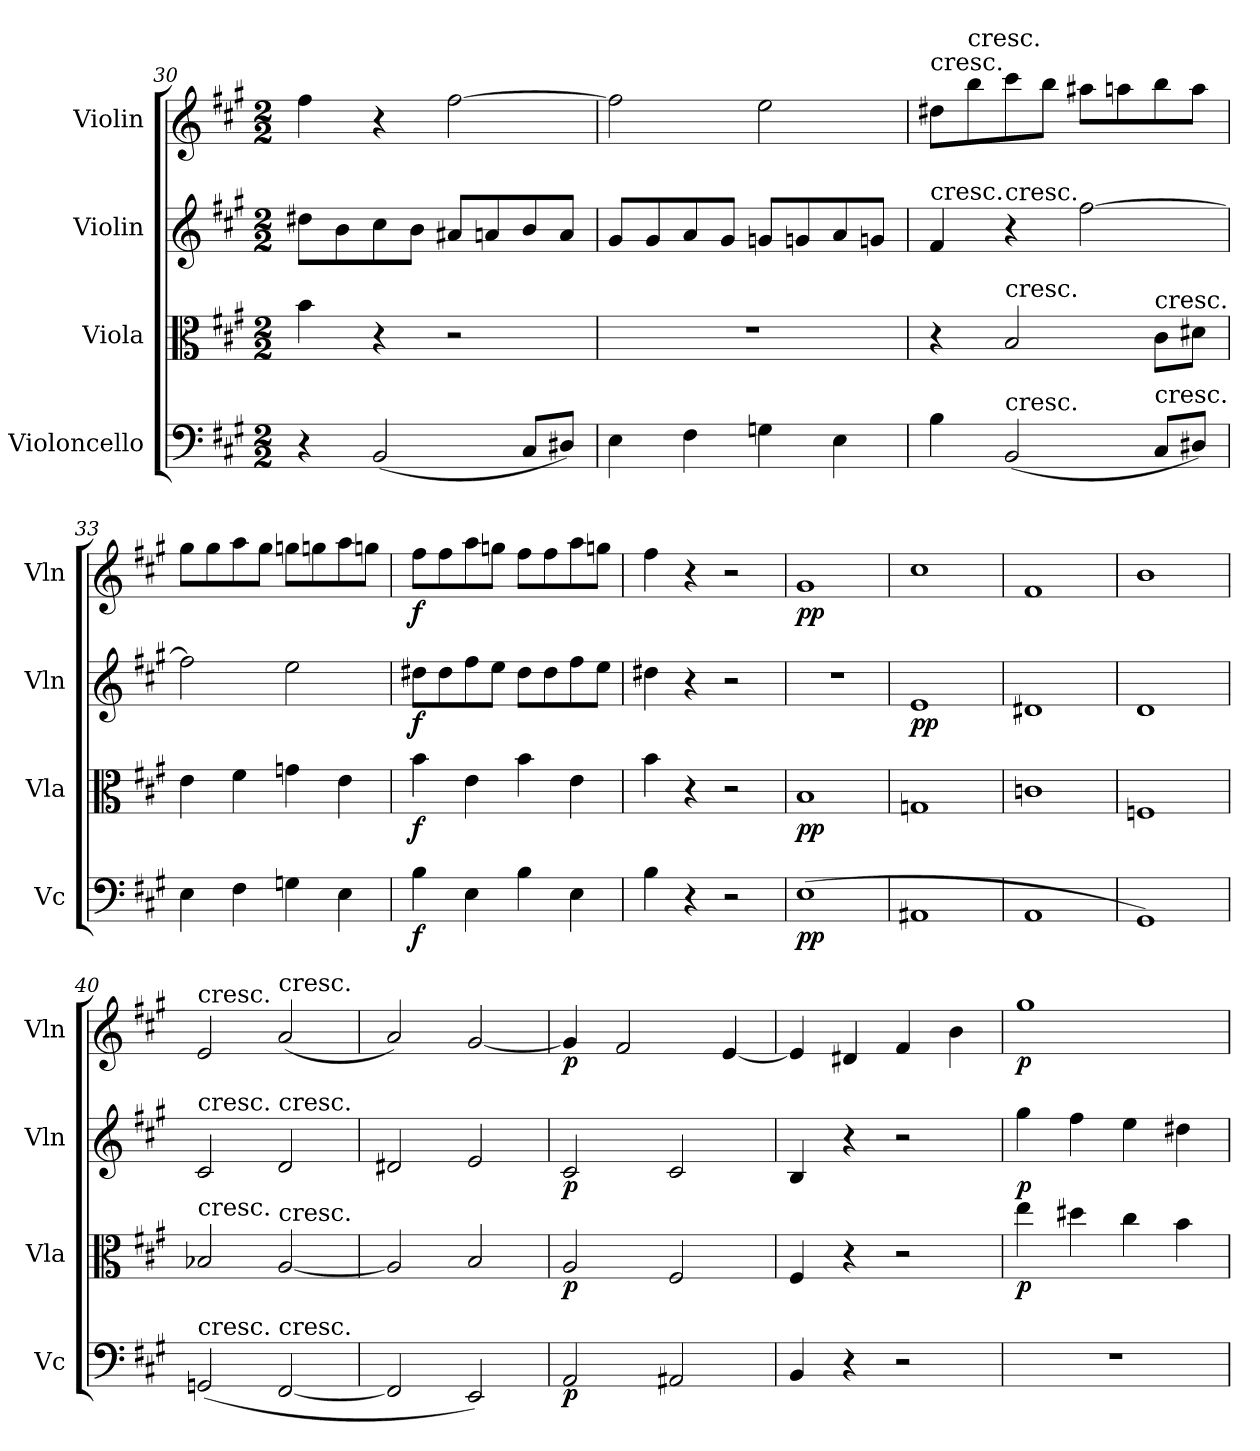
**kern	**dynam	**kern	**dynam	**kern	**dynam	**kern	**dynam
*part4	*part4	*part3	*part3	*part2	*part2	*part1	*part1
*staff4	*staff4	*staff3	*staff3	*staff2	*staff2	*staff1	*staff1
*I"Violoncello	*	*I"Viola	*	*I"Violin	*	*I"Violin	*
*I'Vc	*	*I'Vla	*	*I'Vln	*	*I'Vln	*
*clefF4	*	*clefC3	*	*clefG2	*	*clefG2	*
*k[f#c#g#]	*	*k[f#c#g#]	*	*k[f#c#g#]	*	*k[f#c#g#]	*
*A:	*	*A:	*	*A:	*	*A:	*
*M2/2	*	*M2/2	*	*M2/2	*	*M2/2	*
=30	=30	=30	=30	=30	=30	=30	=30
4r	.	4b\	.	8dd#X\L	.	4ff#\	.
.	.	.	.	8b\	.	.	.
(2BB/	.	4r	.	8cc#\	.	4r	.
.	.	.	.	8b\J	.	.	.
.	.	2r	.	8a#X/L	.	[2ff#\	.
.	.	.	.	8an/	.	.	.
8C#/L	.	.	.	8b/	.	.	.
8D#X/J)	.	.	.	8a/J	.	.	.
=31	=31	=31	=31	=31	=31	=31	=31
4E\	.	1r	.	8g#/L	.	2ff#\]	.
.	.	.	.	8g#/	.	.	.
4F#\	.	.	.	8a/	.	.	.
.	.	.	.	8g#/J	.	.	.
4Gn\	.	.	.	8gn/L	.	2ee\	.
.	.	.	.	8gn/	.	.	.
4E\	.	.	.	8a/	.	.	.
.	.	.	.	8gn/J	.	.	.
=32	=32	=32	=32	=32	=32	=32	=32
!	!	!	!	!	!	!LO:TX:t=cresc.	!
!	!	!	!	!LO:TX:t=cresc.	!	!	!
4B\	.	4r	.	4f#/	.	8dd#X\L	.
!	!	!	!	!	!	!LO:TX:t=cresc.	!
.	.	.	.	.	.	8bb\	.
!	!	!	!	!LO:TX:t=cresc.	!	!	!
!	!	!LO:TX:t=cresc.	!	!	!	!	!
!LO:TX:t=cresc.	!	!	!	!	!	!	!
(2BB/	.	2B/	.	4r	.	8ccc#\	.
.	.	.	.	.	.	8bb\J	.
.	.	.	.	[2ff#\	.	8aa#X\L	.
.	.	.	.	.	.	8aan\	.
!	!	!LO:TX:t=cresc.	!	!	!	!	!
!LO:TX:t=cresc.	!	!	!	!	!	!	!
8C#/L	.	8c#\L	.	.	.	8bb\	.
8D#X/J)	.	8d#X\J	.	.	.	8aa\J	.
=33	=33	=33	=33	=33	=33	=33	=33
4E\	.	4e\	.	2ff#\]	.	8gg#\L	.
.	.	.	.	.	.	8gg#\	.
4F#\	.	4f#\	.	.	.	8aa\	.
.	.	.	.	.	.	8gg#\J	.
4Gn\	.	4gn\	.	2ee\	.	8ggn\L	.
.	.	.	.	.	.	8ggn\	.
4E\	.	4e\	.	.	.	8aa\	.
.	.	.	.	.	.	8ggn\J	.
=34	=34	=34	=34	=34	=34	=34	=34
4B\	f	4b\	f	8dd#X\L	f	8ff#\L	f
.	.	.	.	8dd#\	.	8ff#\	.
4E\	.	4e\	.	8ff#\	.	8aa\	.
.	.	.	.	8ee\J	.	8ggn\J	.
4B\	.	4b\	.	8dd#\L	.	8ff#\L	.
.	.	.	.	8dd#\	.	8ff#\	.
4E\	.	4e\	.	8ff#\	.	8aa\	.
.	.	.	.	8ee\J	.	8ggn\J	.
=35	=35	=35	=35	=35	=35	=35	=35
4B\	.	4b\	.	4dd#X\	.	4ff#\	.
4r	.	4r	.	4r	.	4r	.
2r	.	2r	.	2r	.	2r	.
=36	=36	=36	=36	=36	=36	=36	=36
(1E	pp	1B	pp	1r	.	1g#	pp
=37	=37	=37	=37	=37	=37	=37	=37
1AA#X	.	1Gn	.	1e	pp	1cc#	.
=38	=38	=38	=38	=38	=38	=38	=38
1AA	.	1cn	.	1d#X	.	1f#	.
=39	=39	=39	=39	=39	=39	=39	=39
1GG#)	.	1Fn	.	1d	.	1b	.
=40	=40	=40	=40	=40	=40	=40	=40
!	!	!	!	!	!	!LO:TX:t=cresc.	!
!	!	!	!	!LO:TX:t=cresc.	!	!	!
!	!	!LO:TX:t=cresc.	!	!	!	!	!
!LO:TX:t=cresc.	!	!	!	!	!	!	!
(2GGn/	.	2B-X/	.	2c#/	.	2e/	.
!	!	!	!	!	!	!LO:TX:t=cresc.	!
!	!	!	!	!LO:TX:t=cresc.	!	!	!
!	!	!LO:TX:t=cresc.	!	!	!	!	!
!LO:TX:t=cresc.	!	!	!	!	!	!	!
[2FF#/	.	[2A/	.	2d/	.	(2a/	.
=41	=41	=41	=41	=41	=41	=41	=41
2FF#/]	.	2A/]	.	2d#X/	.	2a/)	.
2EE/)	.	2B/	.	2e/	.	[2g#/	.
=42	=42	=42	=42	=42	=42	=42	=42
2AA/	p	2A/	p	2c#/	p	4g#/]	p
.	.	.	.	.	.	2f#/	.
2AA#X/	.	2F#/	.	2c#/	.	.	.
.	.	.	.	.	.	[4e/	.
=43	=43	=43	=43	=43	=43	=43	=43
4BB/	.	4F#/	.	4B/	.	4e/]	.
4r	.	4r	.	4r	.	4d#X/	.
2r	.	2r	.	2r	.	4f#/	.
.	.	.	.	.	.	4b\	.
=44	=44	=44	=44	=44	=44	=44	=44
1r	.	4ee\	p	4gg#\	p	1gg#	p
.	.	4dd#X\	.	4ff#\	.	.	.
.	.	4cc#\	.	4ee\	.	.	.
.	.	4b\	.	4dd#X\	.	.	.
=	=	=	=	=	=	=	=
*-	*-	*-	*-	*-	*-	*-	*-
